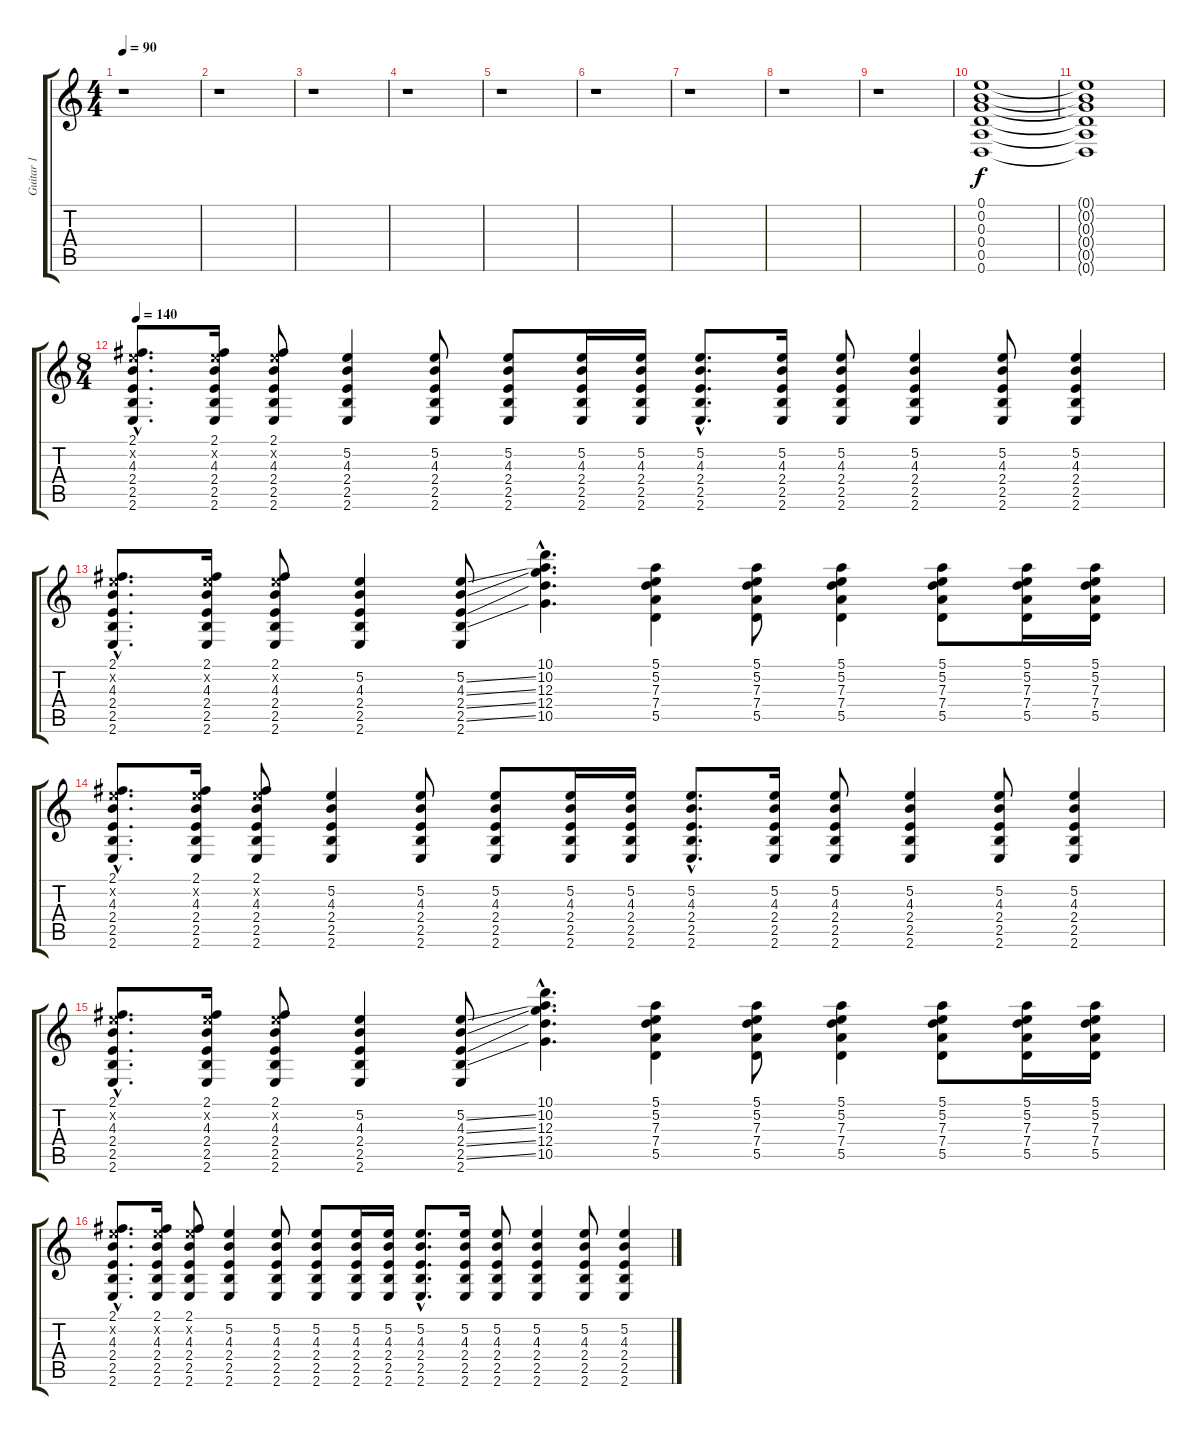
\track ("Guitar 1" "Guitar 1") {instrument overdrivenguitar}
\staff {score tabs}
\tuning (E4 B3 G3 D3 A2 D2) {hide}
\ts (4 4)
\tempo 90
\clef g2
\ks c
r.1{dy f} |
r.1 |
r.1 |
r.1 |
r.1 |
r.1 |
r.1 |
r.1 |
r.1{volume 0} |
(0.1 0.2 0.3 0.4 0.5 0.6).1{volume 13} |
(0.1{t} 0.2{t} 0.3{t} 0.4{t} 0.5{t} 0.6{t}).1 |
\ts (8 4)
\tempo 140
(2.1{hac} 5.2{hac x} 4.3{hac} 2.4{hac} 2.5{hac} 2.6{hac}).8{d} (2.1 5.2{x} 4.3 2.4 2.5 2.6).16 (2.1 5.2{x} 4.3 2.4 2.5 2.6).8 (5.2 4.3 2.4 2.5 2.6).4 (5.2 4.3 2.4 2.5 2.6).8 (5.2 4.3 2.4 2.5 2.6).8 (5.2 4.3 2.4 2.5 2.6).16 (5.2 4.3 2.4 2.5 2.6).16 (5.2{hac} 4.3{hac} 2.4{hac} 2.5{hac} 2.6{hac}).8{d} (5.2 4.3 2.4 2.5 2.6).16 (5.2 4.3 2.4 2.5 2.6).8 (5.2 4.3 2.4 2.5 2.6).4 (5.2 4.3 2.4 2.5 2.6).8 (5.2 4.3 2.4 2.5 2.6).4 |
(2.1{hac} 5.2{hac x} 4.3{hac} 2.4{hac} 2.5{hac} 2.6{hac}).8{d} (2.1 5.2{x} 4.3 2.4 2.5 2.6).16 (2.1 5.2{x} 4.3 2.4 2.5 2.6).8 (5.2 4.3 2.4 2.5 2.6).4 (5.2{ss} 4.3{ss} 2.4{ss} 2.5{ss} 2.6).8 (10.1{hac} 10.2{hac} 12.3{hac} 12.4{hac} 10.5{hac}).4{d} (5.1 5.2 7.3 7.4 5.5).4 (5.1 5.2 7.3 7.4 5.5).8 (5.1 5.2 7.3 7.4 5.5).4 (5.1 5.2 7.3 7.4 5.5).8 (5.1 5.2 7.3 7.4 5.5).16 (5.1 5.2 7.3 7.4 5.5).16 |
(2.1{hac} 5.2{hac x} 4.3{hac} 2.4{hac} 2.5{hac} 2.6{hac}).8{d} (2.1 5.2{x} 4.3 2.4 2.5 2.6).16 (2.1 5.2{x} 4.3 2.4 2.5 2.6).8 (5.2 4.3 2.4 2.5 2.6).4 (5.2 4.3 2.4 2.5 2.6).8 (5.2 4.3 2.4 2.5 2.6).8 (5.2 4.3 2.4 2.5 2.6).16 (5.2 4.3 2.4 2.5 2.6).16 (5.2{hac} 4.3{hac} 2.4{hac} 2.5{hac} 2.6{hac}).8{d} (5.2 4.3 2.4 2.5 2.6).16 (5.2 4.3 2.4 2.5 2.6).8 (5.2 4.3 2.4 2.5 2.6).4 (5.2 4.3 2.4 2.5 2.6).8 (5.2 4.3 2.4 2.5 2.6).4 |
(2.1{hac} 5.2{hac x} 4.3{hac} 2.4{hac} 2.5{hac} 2.6{hac}).8{d} (2.1 5.2{x} 4.3 2.4 2.5 2.6).16 (2.1 5.2{x} 4.3 2.4 2.5 2.6).8 (5.2 4.3 2.4 2.5 2.6).4 (5.2{ss} 4.3{ss} 2.4{ss} 2.5{ss} 2.6).8 (10.1{hac} 10.2{hac} 12.3{hac} 12.4{hac} 10.5{hac}).4{d} (5.1 5.2 7.3 7.4 5.5).4 (5.1 5.2 7.3 7.4 5.5).8 (5.1 5.2 7.3 7.4 5.5).4 (5.1 5.2 7.3 7.4 5.5).8 (5.1 5.2 7.3 7.4 5.5).16 (5.1 5.2 7.3 7.4 5.5).16 |
(2.1{hac} 5.2{hac x} 4.3{hac} 2.4{hac} 2.5{hac} 2.6{hac}).8{d} (2.1 5.2{x} 4.3 2.4 2.5 2.6).16 (2.1 5.2{x} 4.3 2.4 2.5 2.6).8 (5.2 4.3 2.4 2.5 2.6).4 (5.2 4.3 2.4 2.5 2.6).8 (5.2 4.3 2.4 2.5 2.6).8 (5.2 4.3 2.4 2.5 2.6).16 (5.2 4.3 2.4 2.5 2.6).16 (5.2{hac} 4.3{hac} 2.4{hac} 2.5{hac} 2.6{hac}).8{d} (5.2 4.3 2.4 2.5 2.6).16 (5.2 4.3 2.4 2.5 2.6).8 (5.2 4.3 2.4 2.5 2.6).4 (5.2 4.3 2.4 2.5 2.6).8 (5.2 4.3 2.4 2.5 2.6).4
